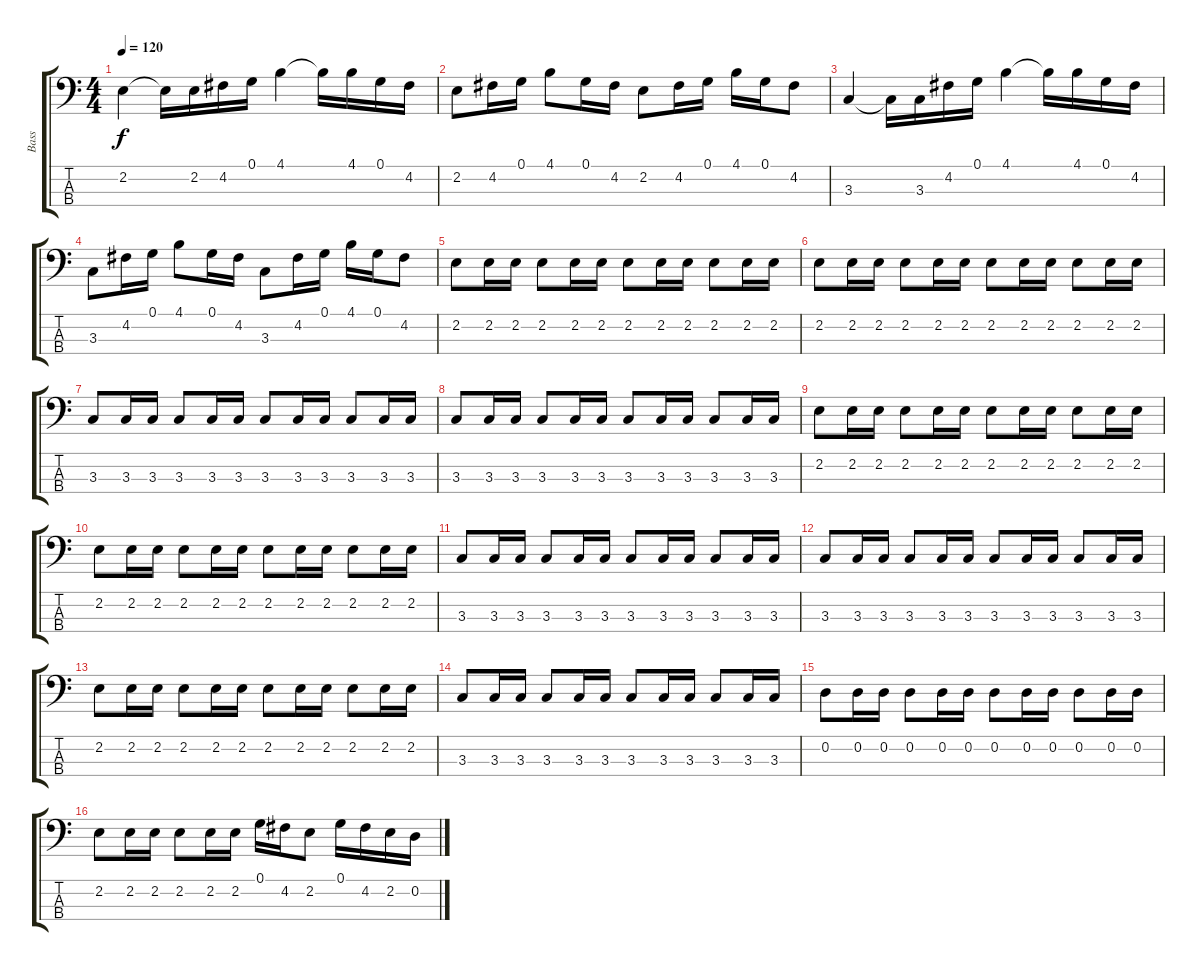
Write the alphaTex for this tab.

\track ("Bass" "Bass") {instrument electricbassfinger}
\staff {score tabs}
\tuning (G2 D2 A1 E1) {hide}
\ts (4 4)
\tempo 120
\clef f4
\ks c
2.2.4{dy f} 2.2{t}.16 2.2.16 4.2.16 0.1.16 4.1.4 4.1{t}.16 4.1.16 0.1.16 4.2.16 |
2.2.8 4.2.16 0.1.16 4.1.8 0.1.16 4.2.16 2.2.8 4.2.16 0.1.16 4.1.16 0.1.16 4.2.8 |
3.3.4 3.3{t}.16 3.3.16 4.2.16 0.1.16 4.1.4 4.1{t}.16 4.1.16 0.1.16 4.2.16 |
3.3.8 4.2.16 0.1.16 4.1.8 0.1.16 4.2.16 3.3.8 4.2.16 0.1.16 4.1.16 0.1.16 4.2.8 |
2.2.8 2.2.16 2.2.16 2.2.8 2.2.16 2.2.16 2.2.8 2.2.16 2.2.16 2.2.8 2.2.16 2.2.16 |
2.2.8 2.2.16 2.2.16 2.2.8 2.2.16 2.2.16 2.2.8 2.2.16 2.2.16 2.2.8 2.2.16 2.2.16 |
3.3.8 3.3.16 3.3.16 3.3.8 3.3.16 3.3.16 3.3.8 3.3.16 3.3.16 3.3.8 3.3.16 3.3.16 |
3.3.8 3.3.16 3.3.16 3.3.8 3.3.16 3.3.16 3.3.8 3.3.16 3.3.16 3.3.8 3.3.16 3.3.16 |
2.2.8 2.2.16 2.2.16 2.2.8 2.2.16 2.2.16 2.2.8 2.2.16 2.2.16 2.2.8 2.2.16 2.2.16 |
2.2.8 2.2.16 2.2.16 2.2.8 2.2.16 2.2.16 2.2.8 2.2.16 2.2.16 2.2.8 2.2.16 2.2.16 |
3.3.8 3.3.16 3.3.16 3.3.8 3.3.16 3.3.16 3.3.8 3.3.16 3.3.16 3.3.8 3.3.16 3.3.16 |
3.3.8 3.3.16 3.3.16 3.3.8 3.3.16 3.3.16 3.3.8 3.3.16 3.3.16 3.3.8 3.3.16 3.3.16 |
2.2.8 2.2.16 2.2.16 2.2.8 2.2.16 2.2.16 2.2.8 2.2.16 2.2.16 2.2.8 2.2.16 2.2.16 |
3.3.8 3.3.16 3.3.16 3.3.8 3.3.16 3.3.16 3.3.8 3.3.16 3.3.16 3.3.8 3.3.16 3.3.16 |
0.2.8 0.2.16 0.2.16 0.2.8 0.2.16 0.2.16 0.2.8 0.2.16 0.2.16 0.2.8 0.2.16 0.2.16 |
2.2.8 2.2.16 2.2.16 2.2.8 2.2.16 2.2.16 0.1.16 4.2.16 2.2.8 0.1.16 4.2.16 2.2.16 0.2.16
